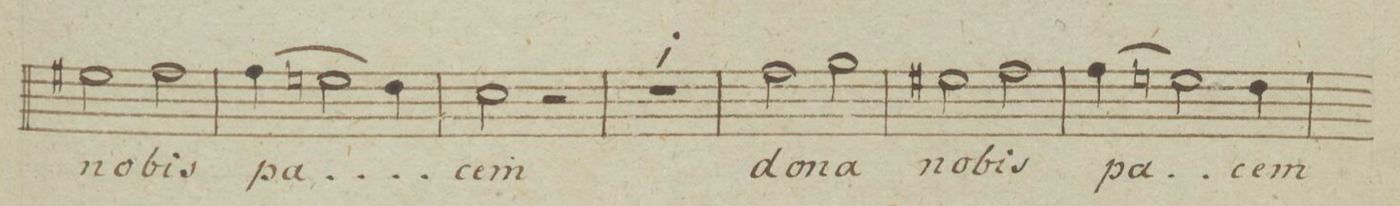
**kern	**text	**dynam
*I"Canto	*	*
*clefC1	*	*
*k[b-e-]	*	*
*met(c|)	*	*
*M2/2	*	*
2cc#X\	no-	.
2dd\	-bis	.
=28	=28	=28
(4dd\	pa-	.
2ccn\	.	.
4b-\)	.	.
=29	=29	=29
2a\	-cem	.
2r	.	.
=30	=30	=30
1r	.	.
=31	=31	=31
2dd\	do-	.
2ee-\	-na	.
=32	=32	=32
2cc#X\	no-	.
2dd\	-bis	.
=33	=33	=33
(4dd\	pa-	.
2ccn\)	.	.
4b-\	-cem	.
=34	=34	=34
*-	*-	*-
